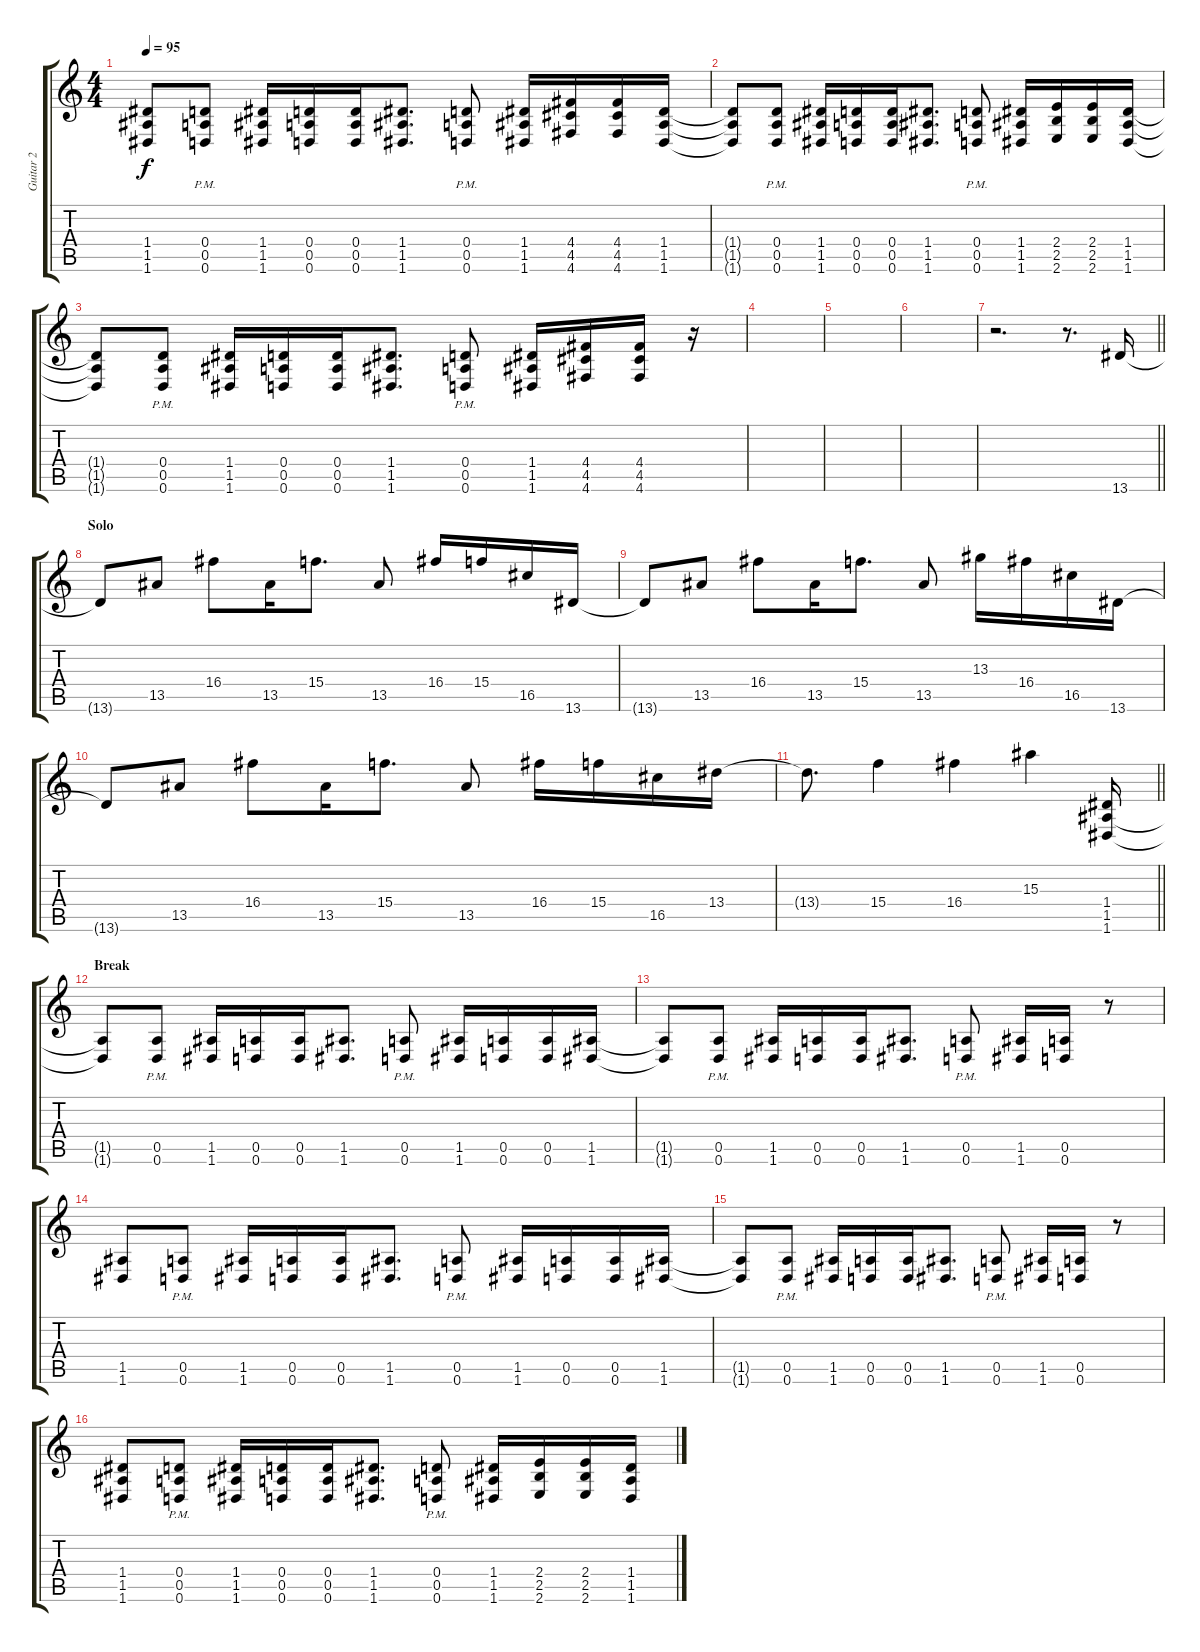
\track ("Guitar 2" "Guitar 2") {instrument overdrivenguitar}
\staff {score tabs}
\tuning (E4 B3 G3 D3 A2 D2) {hide}
\ts (4 4)
\tempo 95
\clef g2
\ks c
(1.4{t} 1.5{t} 1.6{t}).8{dy f} (0.4{pm} 0.5{pm} 0.6{pm}).8 (1.4 1.5 1.6).16 (0.4 0.5 0.6).16 (0.4 0.5 0.6).16 (1.4 1.5 1.6).8{d} (0.4{pm} 0.5{pm} 0.6{pm}).8 (1.4 1.5 1.6).16 (4.4 4.5 4.6).16 (4.4 4.5 4.6).16 (1.4 1.5 1.6).16 |
(1.4{t} 1.5{t} 1.6{t}).8 (0.4{pm} 0.5{pm} 0.6{pm}).8 (1.4 1.5 1.6).16 (0.4 0.5 0.6).16 (0.4 0.5 0.6).16 (1.4 1.5 1.6).8{d} (0.4{pm} 0.5{pm} 0.6{pm}).8 (1.4 1.5 1.6).16 (2.4 2.5 2.6).16 (2.4 2.5 2.6).16 (1.4 1.5 1.6).16 |
(1.4{t} 1.5{t} 1.6{t}).8 (0.4{pm} 0.5{pm} 0.6{pm}).8 (1.4 1.5 1.6).16 (0.4 0.5 0.6).16 (0.4 0.5 0.6).16 (1.4 1.5 1.6).8{d} (0.4{pm} 0.5{pm} 0.6{pm}).8 (1.4 1.5 1.6).16 (4.4 4.5 4.6).16 (4.4 4.5 4.6).16 r.16 |
|
|
|
\barLineRight lightlight
r.2{d} r.8{d} 13.6.16 |
\section ("" "Solo")
13.6{t}.8 13.5.8 16.4.8 13.5.16 15.4.8{d} 13.5.8 16.4.16 15.4.16 16.5.16 13.6.16 |
13.6{t}.8 13.5.8 16.4.8 13.5.16 15.4.8{d} 13.5.8 13.3.16 16.4.16 16.5.16 13.6.16 |
13.6{t}.8 13.5.8 16.4.8 13.5.16 15.4.8{d} 13.5.8 16.4.16 15.4.16 16.5.16 13.4.16 |
\barLineRight lightlight
13.4{t}.8{d} 15.4.4 16.4.4 15.3.4 (1.4 1.5 1.6).16 |
\section ("" "Break")
(1.5{t} 1.6{t}).8 (0.5{pm} 0.6{pm}).8 (1.5 1.6).16 (0.5 0.6).16 (0.5 0.6).16 (1.5 1.6).8{d} (0.5{pm} 0.6{pm}).8 (1.5 1.6).16 (0.5 0.6).16 (0.5 0.6).16 (1.5 1.6).16 |
(1.5{t} 1.6{t}).8 (0.5{pm} 0.6{pm}).8 (1.5 1.6).16 (0.5 0.6).16 (0.5 0.6).16 (1.5 1.6).8{d} (0.5{pm} 0.6{pm}).8 (1.5 1.6).16 (0.5 0.6).16 r.8 |
(1.5 1.6).8 (0.5{pm} 0.6{pm}).8 (1.5 1.6).16 (0.5 0.6).16 (0.5 0.6).16 (1.5 1.6).8{d} (0.5{pm} 0.6{pm}).8 (1.5 1.6).16 (0.5 0.6).16 (0.5 0.6).16 (1.5 1.6).16 |
(1.5{t} 1.6{t}).8 (0.5{pm} 0.6{pm}).8 (1.5 1.6).16 (0.5 0.6).16 (0.5 0.6).16 (1.5 1.6).8{d} (0.5{pm} 0.6{pm}).8 (1.5 1.6).16 (0.5 0.6).16 r.8 |
(1.4 1.5 1.6).8 (0.4{pm} 0.5{pm} 0.6{pm}).8 (1.4 1.5 1.6).16 (0.4 0.5 0.6).16 (0.4 0.5 0.6).16 (1.4 1.5 1.6).8{d} (0.4{pm} 0.5{pm} 0.6{pm}).8 (1.4 1.5 1.6).16 (2.4 2.5 2.6).16 (2.4 2.5 2.6).16 (1.4 1.5 1.6).16
